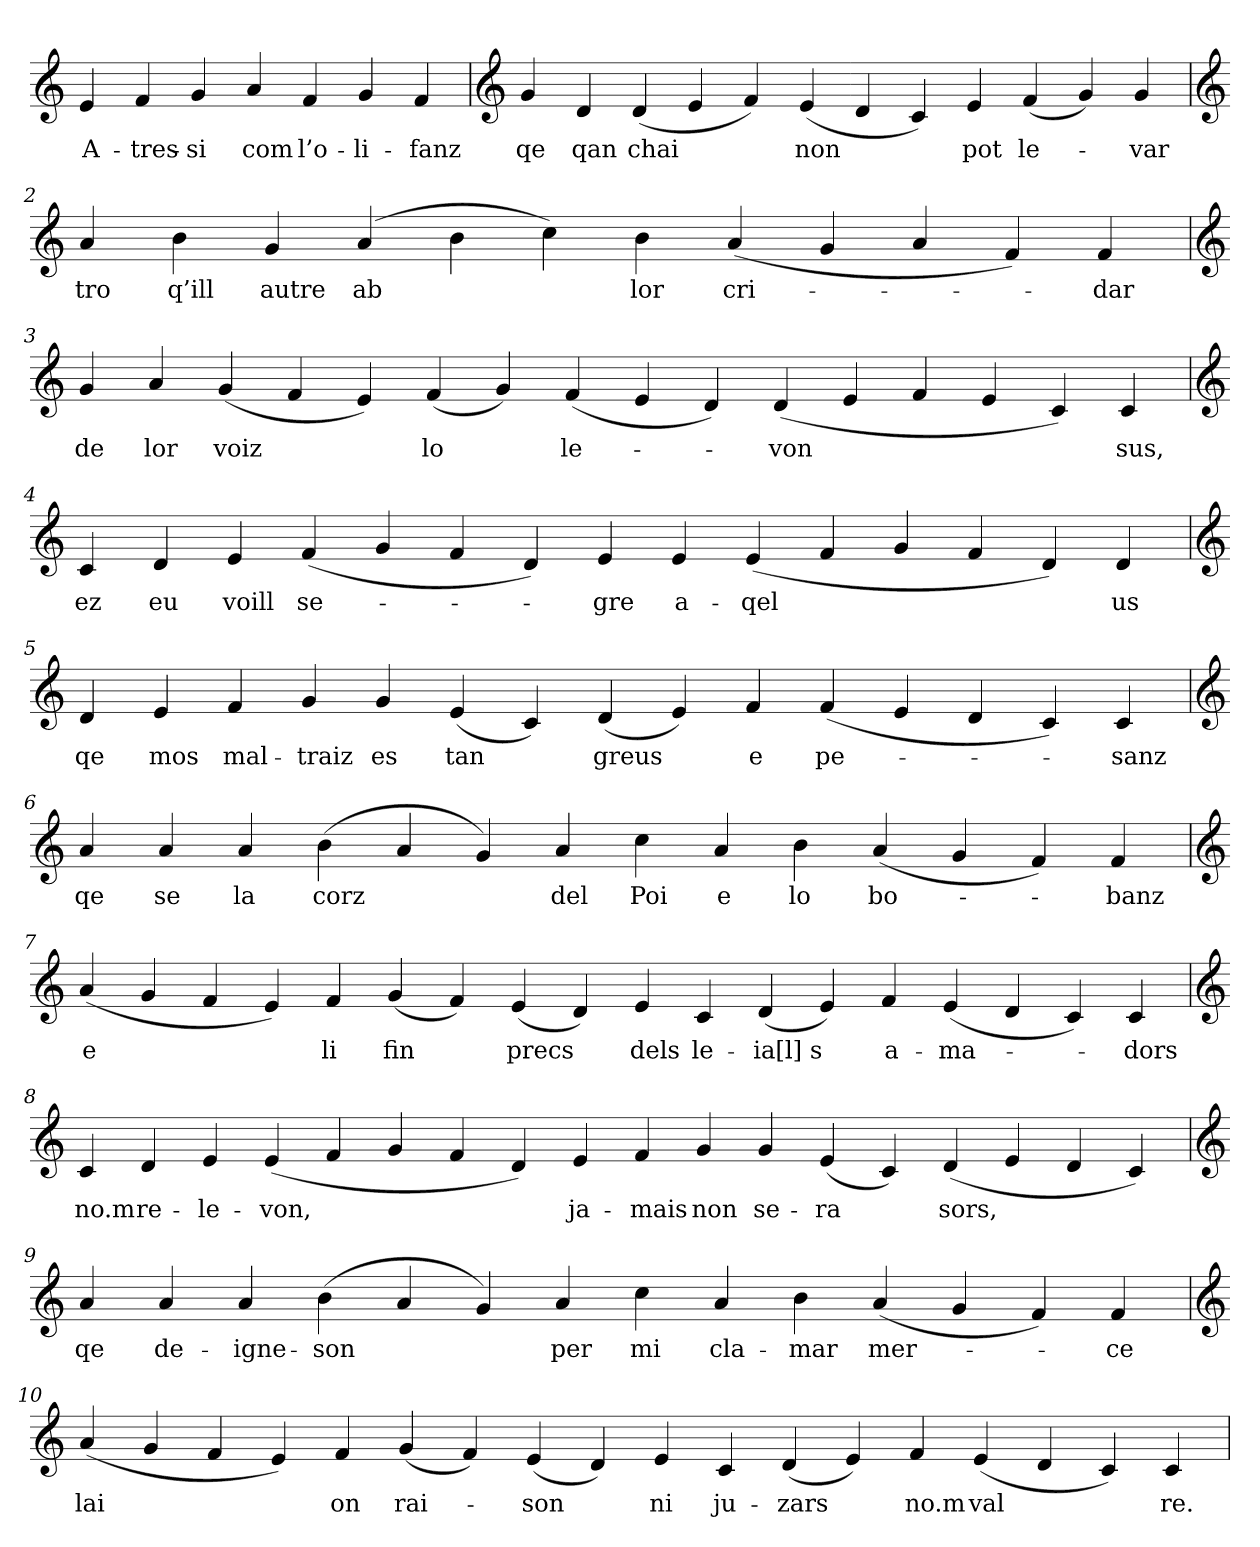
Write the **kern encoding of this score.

**kern	**text
*part1	*part1
*staff1	*staff1
*clefG2	*
=	=
4e	A-
4f	-tres-
4g	-si
4a	com
4f	l’o-
4g	-li-
4f	-fanz
=1	=1
*clefG2	*
4g	qe
4d	qan
(4d	chai
4e	.
4f)	.
(4e	non
4d	.
4c)	.
4e	pot
(4f	le-
4g)	.
4g	-var
=2	=2
*clefG2	*
4a	tro
4b	q’ill
4g	autre
(4a	ab
4b	.
4cc)	.
4b	lor
(4a	cri-
4g	.
4a	.
4f)	.
4f	-dar
=3	=3
*clefG2	*
4g	de
4a	lor
(4g	voiz
4f	.
4e)	.
(4f	lo
4g)	.
(4f	le-
4e	.
4d)	.
(4d	-von
4e	.
4f	.
4e	.
4c)	.
4c	sus,
=4	=4
*clefG2	*
4c	ez
4d	eu
4e	voill
(4f	se-
4g	.
4f	.
4d)	.
4e	-gre
4e	a-
(4e	-qel
4f	.
4g	.
4f	.
4d)	.
4d	us
=5	=5
*clefG2	*
4d	qe
4e	mos
4f	mal-
4g	-traiz
4g	es
(4e	tan
4c)	.
(4d	greus
4e)	.
4f	e
(4f	pe-
4e	.
4d	.
4c)	.
4c	-sanz
=6	=6
*clefG2	*
4a	qe
4a	se
4a	la
(4b	corz
4a	.
4g)	.
4a	del
4cc	Poi
4a	e
4b	lo
(4a	bo-
4g	.
4f)	.
4f	-banz
=7	=7
*clefG2	*
(4a	e
4g	.
4f	.
4e)	.
4f	li
(4g	fin
4f)	.
(4e	precs
4d)	.
4e	dels
4c	le-
(4d	-ia[l]s
4e)	.
4f	a-
(4e	-ma-
4d	.
4c)	.
4c	-dors
=8	=8
*clefG2	*
4c	no.m
4d	re-
4e	-le-
(4e	-von,
4f	.
4g	.
4f	.
4d)	.
4e	ja-
4f	-mais
4g	non
4g	se-
(4e	-ra
4c)	.
(4d	sors,
4e	.
4d	.
4c)	.
=9	=9
*clefG2	*
4a	qe
4a	de-
4a	-igne-
(4b	-son
4a	.
4g)	.
4a	per
4cc	mi
4a	cla-
4b	-mar
(4a	mer-
4g	.
4f)	.
4f	-ce
=10	=10
*clefG2	*
(4a	lai
4g	.
4f	.
4e)	.
4f	on
(4g	rai-
4f)	.
(4e	-son
4d)	.
4e	ni
4c	ju-
(4d	-zars
4e)	.
4f	no.m
(4e	val
4d	.
4c)	.
4c	re.
=	=
*-	*-
